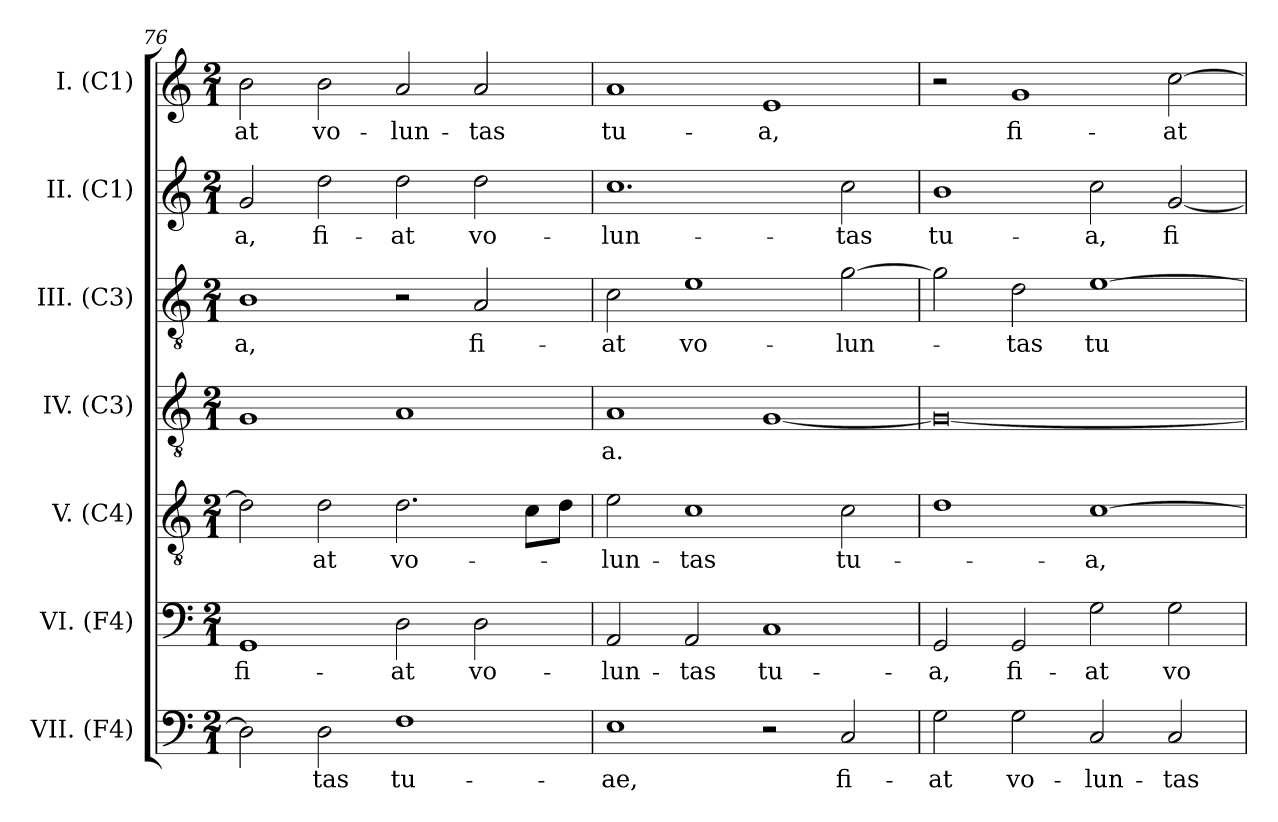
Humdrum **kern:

**kern	**text	**kern	**text	**kern	**text	**kern	**text	**kern	**text	**kern	**text	**kern	**text
*part7	*part7	*part6	*part6	*part5	*part5	*part4	*part4	*part3	*part3	*part2	*part2	*part1	*part1
*staff7	*staff7	*staff6	*staff6	*staff5	*staff5	*staff4	*staff4	*staff3	*staff3	*staff2	*staff2	*staff1	*staff1
*I"VII. (F4)	*	*I"VI. (F4)	*	*I"V. (C4)	*	*I"IV. (C3)	*	*I"III. (C3)	*	*I"II. (C1)	*	*I"I. (C1)	*
*I'VII.	*	*I'VI.	*	*I'V.	*	*I'IV.	*	*I'III.	*	*I'II.	*	*I'I.	*
!!LO:LB:g=z
*clefF4	*	*clefF4	*	*clefGv2	*	*clefGv2	*	*clefGv2	*	*clefG2	*	*clefG2	*
*	*	*	*	*ITrd7c12	*	*	*	*	*	*	*	*	*
*k[]	*	*k[]	*	*k[]	*	*k[]	*	*k[]	*	*k[]	*	*k[]	*
*C:	*	*C:	*	*C:	*	*C:	*	*C:	*	*C:	*	*C:	*
*M2/1	*	*M2/1	*	*M2/1	*	*M2/1	*	*M2/1	*	*M2/1	*	*M2/1	*
=76	=76	=76	=76	=76	=76	=76	=76	=76	=76	=76	=76	=76	=76
!	!	!	!LO:LY:b:color=#000000	!	!	!	!	!	!	!	!	!	!
!	!	!	!	!	!	!	!	!	!LO:LY:b:color=#000000	!	!	!	!
!	!	!	!	!	!	!	!	!	!	!	!LO:LY:b:color=#000000	!	!
!	!	!	!	!	!	!	!	!	!	!	!	!	!LO:LY:b:color=#000000
2Di\]	.	1GGi	fi-	2Di\]	.	1Gi	.	1Bi	-a,	2gi/	-a,	2bi\	-at
!	!LO:LY:b:color=#000000	!	!	!	!	!	!	!	!	!	!	!	!
!	!	!	!	!	!LO:LY:b:color=#000000	!	!	!	!	!	!	!	!
!	!	!	!	!	!	!	!	!	!	!	!LO:LY:b:color=#000000	!	!
!	!	!	!	!	!	!	!	!	!	!	!	!	!LO:LY:b:color=#000000
2Di\	-tas	.	.	2Di\	-at	.	.	.	.	2ddi\	fi-	2bi\	vo-
!	!LO:LY:b:color=#000000	!	!	!	!	!	!	!	!	!	!	!	!
!	!	!	!LO:LY:b:color=#000000	!	!	!	!	!	!	!	!	!	!
!	!	!	!	!	!LO:LY:b:color=#000000	!	!	!	!	!	!	!	!
!	!	!	!	!	!	!	!	!	!	!	!LO:LY:b:color=#000000	!	!
!	!	!	!	!	!	!	!	!	!	!	!	!	!LO:LY:b:color=#000000
1Fi	tu-	2Di\	-at	2.Di\	vo-	1Ai	.	2r	.	2ddi\	-at	2ai/	-lun-
!	!	!	!LO:LY:b:color=#000000	!	!	!	!	!	!	!	!	!	!
!	!	!	!	!	!	!	!	!	!LO:LY:b:color=#000000	!	!	!	!
!	!	!	!	!	!	!	!	!	!	!	!LO:LY:b:color=#000000	!	!
!	!	!	!	!	!	!	!	!	!	!	!	!	!LO:LY:b:color=#000000
.	.	2Di\	vo-	.	.	.	.	2Ai/	fi-	2ddi\	vo-	2ai/	-tas
.	.	.	.	8Ci\L	.	.	.	.	.	.	.	.	.
.	.	.	.	8Di\J	.	.	.	.	.	.	.	.	.
=77	=77	=77	=77	=77	=77	=77	=77	=77	=77	=77	=77	=77	=77
!	!LO:LY:b:color=#000000	!	!	!	!	!	!	!	!	!	!	!	!
!	!	!	!LO:LY:b:color=#000000	!	!	!	!	!	!	!	!	!	!
!	!	!	!	!	!LO:LY:b:color=#000000	!	!	!	!	!	!	!	!
!	!	!	!	!	!	!	!LO:LY:b:color=#000000	!	!	!	!	!	!
!	!	!	!	!	!	!	!	!	!LO:LY:b:color=#000000	!	!	!	!
!	!	!	!	!	!	!	!	!	!	!	!LO:LY:b:color=#000000	!	!
!	!	!	!	!	!	!	!	!	!	!	!	!	!LO:LY:b:color=#000000
1Ei	-ae,	2AAi/	-lun-	2Ei\	-lun-	1Ai	-a.	2ci\	-at	1.cci	-lun-	1ai	tu-
!	!	!	!LO:LY:b:color=#000000	!	!	!	!	!	!	!	!	!	!
!	!	!	!	!	!LO:LY:b:color=#000000	!	!	!	!	!	!	!	!
!	!	!	!	!	!	!	!	!	!LO:LY:b:color=#000000	!	!	!	!
.	.	2AAi/	-tas	1Ci	-tas	.	.	1ei	vo-	.	.	.	.
!	!	!	!LO:LY:b:color=#000000	!	!	!	!	!	!	!	!	!	!
!	!	!	!	!	!	!	!	!	!	!	!	!	!LO:LY:b:color=#000000
2r	.	1Ci	tu-	.	.	[1Gi	.	.	.	.	.	1ei	-a,
!	!LO:LY:b:color=#000000	!	!	!	!	!	!	!	!	!	!	!	!
!	!	!	!	!	!LO:LY:b:color=#000000	!	!	!	!	!	!	!	!
!	!	!	!	!	!	!	!	!	!LO:LY:b:color=#000000	!	!	!	!
!	!	!	!	!	!	!	!	!	!	!	!LO:LY:b:color=#000000	!	!
2Ci/	fi-	.	.	2Ci\	tu-	.	.	[2gi\	-lun-	2cci\	-tas	.	.
=78	=78	=78	=78	=78	=78	=78	=78	=78	=78	=78	=78	=78	=78
!	!LO:LY:b:color=#000000	!	!	!	!	!	!	!	!	!	!	!	!
!	!	!	!LO:LY:b:color=#000000	!	!	!	!	!	!	!	!	!	!
!	!	!	!	!	!	!	!	!	!	!	!LO:LY:b:color=#000000	!	!
2Gi\	-at	2GGi/	-a,	1Di	.	0Gi_	.	2gi\]	.	1bi	tu-	2r	.
!	!LO:LY:b:color=#000000	!	!	!	!	!	!	!	!	!	!	!	!
!	!	!	!LO:LY:b:color=#000000	!	!	!	!	!	!	!	!	!	!
!	!	!	!	!	!	!	!	!	!LO:LY:b:color=#000000	!	!	!	!
!	!	!	!	!	!	!	!	!	!	!	!	!	!LO:LY:b:color=#000000
2Gi\	vo-	2GGi/	fi-	.	.	.	.	2di\	-tas	.	.	1gi	fi-
!	!LO:LY:b:color=#000000	!	!	!	!	!	!	!	!	!	!	!	!
!	!	!	!LO:LY:b:color=#000000	!	!	!	!	!	!	!	!	!	!
!	!	!	!	!	!LO:LY:b:color=#000000	!	!	!	!	!	!	!	!
!	!	!	!	!	!	!	!	!	!LO:LY:b:color=#000000	!	!	!	!
!	!	!	!	!	!	!	!	!	!	!	!LO:LY:b:color=#000000	!	!
2Ci/	-lun-	2Gi\	-at	[1Ci	-a,	.	.	[1ei	tu-	2cci\	-a,	.	.
!	!LO:LY:b:color=#000000	!	!	!	!	!	!	!	!	!	!	!	!
!	!	!	!LO:LY:b:color=#000000	!	!	!	!	!	!	!	!	!	!
!	!	!	!	!	!	!	!	!	!	!	!LO:LY:b:color=#000000	!	!
!	!	!	!	!	!	!	!	!	!	!	!	!	!LO:LY:b:color=#000000
2Ci/	-tas	2Gi\	vo-	.	.	.	.	.	.	[2gi/	fi-	[2cci\	-at
=	=	=	=	=	=	=	=	=	=	=	=	=	=
*-	*-	*-	*-	*-	*-	*-	*-	*-	*-	*-	*-	*-	*-
